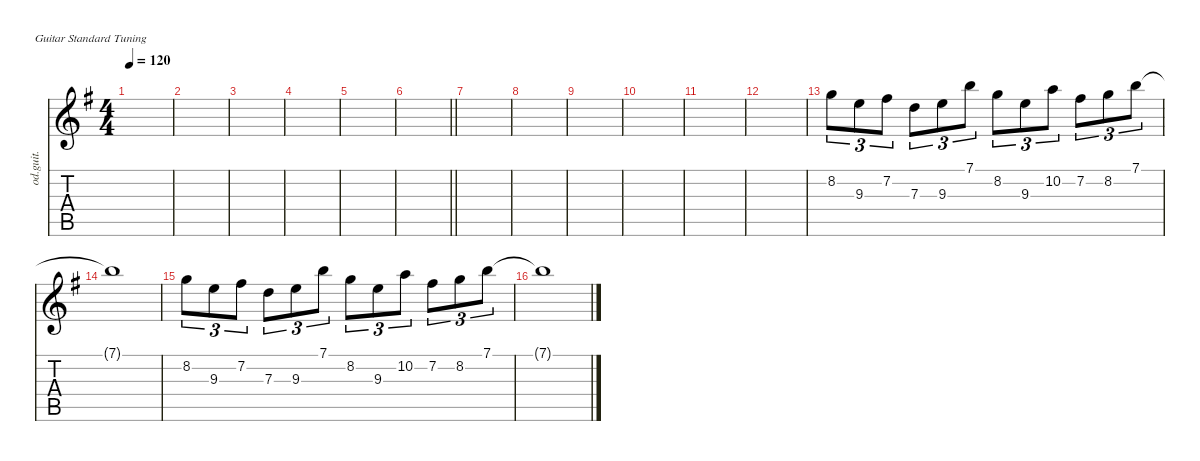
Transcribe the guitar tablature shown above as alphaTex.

\defaultSystemsLayout 4
\hideDynamics
\bracketExtendMode nobrackets
\otherSystemsTrackNameOrientation horizontal
\track ("Guitarra 3" "od.guit.") {defaultSystemsLayout 16 instrument overdrivenguitar}
\staff {score tabs}
\tuning (E4 B3 G3 D3 A2 E2)
\ts (4 4)
\tempo 120
\clef g2
\ks g
|
|
|
|
|
\barLineRight lightlight
|
|
|
|
|
|
|
8.2{acc forcenatural}.8{tu (3 2) beam Down} 9.3{acc forcenatural}.8{tu (3 2) beam Down} 7.2{acc #}.8{tu (3 2) beam Down} 7.3{acc forcenatural}.8{tu (3 2) beam Down} 9.3{acc forcenatural}.8{tu (3 2) beam Down} 7.1{acc forcenatural}.8{tu (3 2) beam Down} 8.2{acc forcenatural}.8{tu (3 2) beam Down} 9.3{acc forcenatural}.8{tu (3 2) beam Down} 10.2{acc forcenatural}.8{tu (3 2) beam Down} 7.2{acc #}.8{tu (3 2) beam Down} 8.2{acc forcenatural}.8{tu (3 2) beam Down} 7.1{acc forcenatural}.8{tu (3 2) beam Down} |
7.1{t acc forcenatural}.1{beam Down} |
8.2{acc forcenatural}.8{tu (3 2) beam Down} 9.3{acc forcenatural}.8{tu (3 2) beam Down} 7.2{acc #}.8{tu (3 2) beam Down} 7.3{acc forcenatural}.8{tu (3 2) beam Down} 9.3{acc forcenatural}.8{tu (3 2) beam Down} 7.1{acc forcenatural}.8{tu (3 2) beam Down} 8.2{acc forcenatural}.8{tu (3 2) beam Down} 9.3{acc forcenatural}.8{tu (3 2) beam Down} 10.2{acc forcenatural}.8{tu (3 2) beam Down} 7.2{acc #}.8{tu (3 2) beam Down} 8.2{acc forcenatural}.8{tu (3 2) beam Down} 7.1{acc forcenatural}.8{tu (3 2) beam Down} |
7.1{t acc forcenatural}.1{beam Down}
